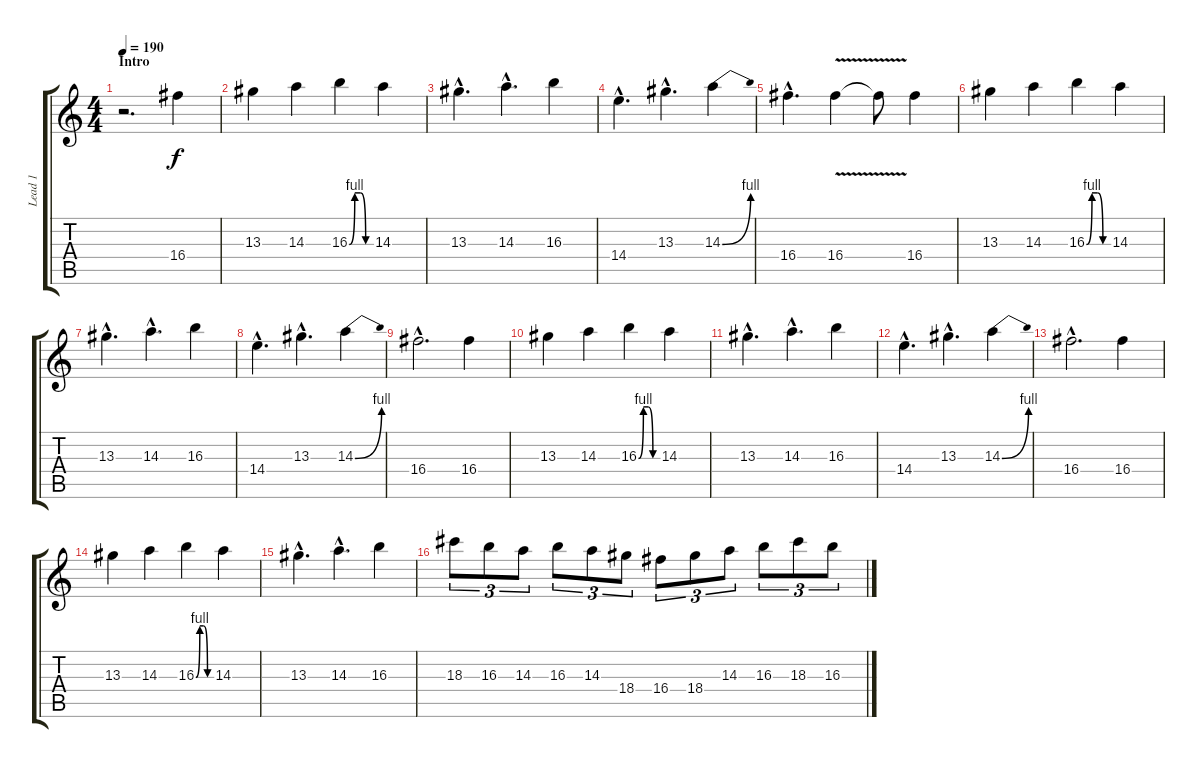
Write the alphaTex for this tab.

\track ("Lead 1" "Lead 1") {instrument distortionguitar}
\staff {score tabs}
\tuning (E4 B3 G3 D3 A2 E2) {hide}
\ts (4 4)
\section ("" "Intro")
\tempo 190
\clef g2
\ks c
r.2{d dy f instrument distortionguitar} 16.4.4 |
13.3.4 14.3.4 16.3{be (custom 0 0 15 4 30 4 45 0 60 0)}.4 14.3.4 |
13.3{hac}.4{d} 14.3{hac}.4{d} 16.3.4 |
14.4{hac}.4{d} 13.3{hac}.4{d} 14.3{be (bend 0 0 60 4)}.4 |
16.4{hac}.4{d} 16.4{v}.4{instrument guitarharmonics} 16.4{t}.8 16.4.4{instrument distortionguitar} |
13.3.4 14.3.4 16.3{be (custom 0 0 15 4 30 4 45 0 60 0)}.4 14.3.4 |
13.3{hac}.4{d} 14.3{hac}.4{d} 16.3.4 |
14.4{hac}.4{d} 13.3{hac}.4{d} 14.3{be (bend 0 0 60 4)}.4 |
16.4{hac}.2{d} 16.4.4 |
13.3.4 14.3.4 16.3{be (custom 0 0 15 4 30 4 45 0 60 0)}.4 14.3.4 |
13.3{hac}.4{d} 14.3{hac}.4{d} 16.3.4 |
14.4{hac}.4{d} 13.3{hac}.4{d} 14.3{be (bend 0 0 60 4)}.4 |
16.4{hac}.2{d} 16.4.4 |
13.3.4 14.3.4 16.3{be (custom 0 0 15 4 30 4 45 0 60 0)}.4 14.3.4 |
13.3{hac}.4{d} 14.3{hac}.4{d} 16.3.4 |
18.3.8{tu (3 2)} 16.3.8{tu (3 2)} 14.3.8{tu (3 2)} 16.3.8{tu (3 2)} 14.3.8{tu (3 2)} 18.4.8{tu (3 2)} 16.4.8{tu (3 2)} 18.4.8{tu (3 2)} 14.3.8{tu (3 2)} 16.3.8{tu (3 2)} 18.3.8{tu (3 2)} 16.3.8{tu (3 2)}
